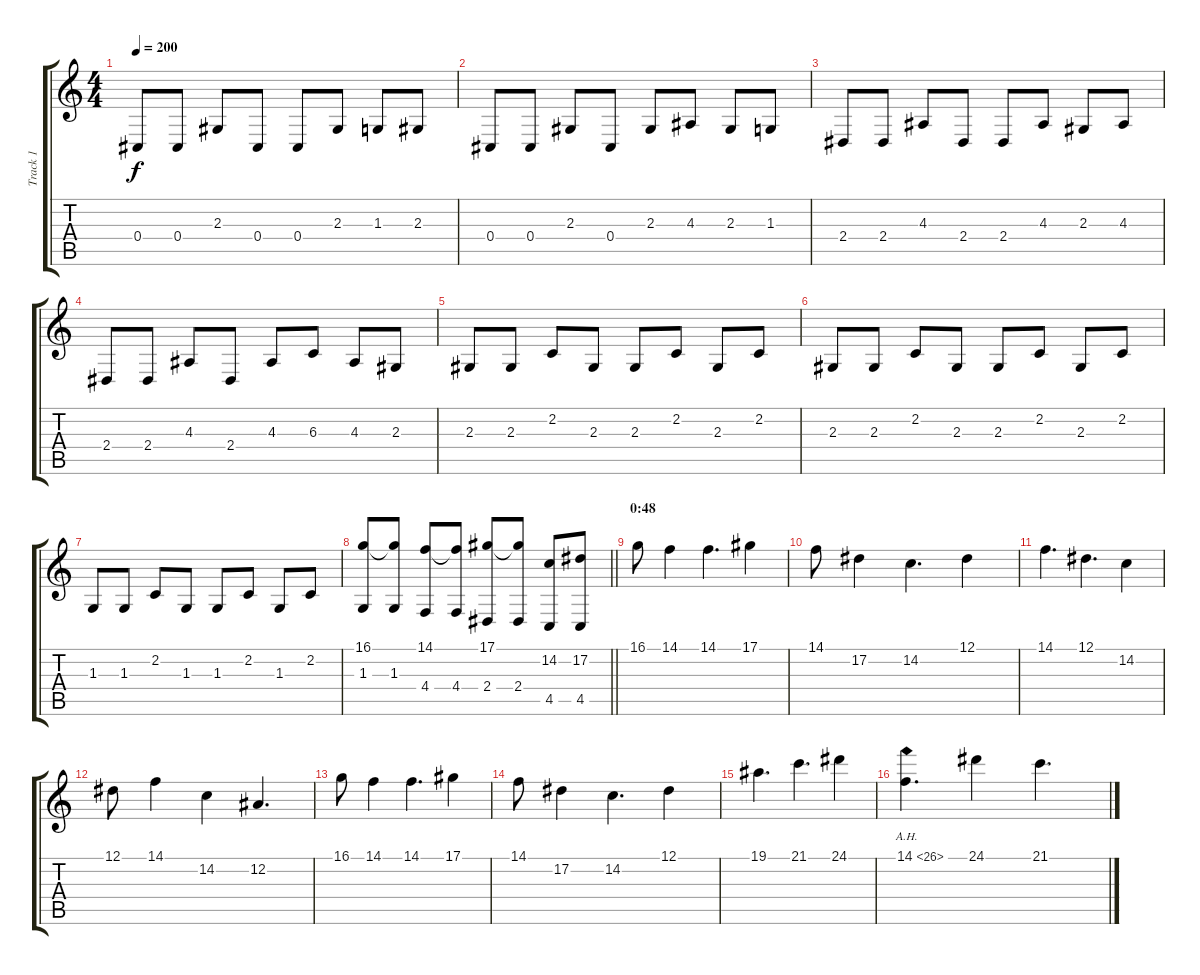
\track ("Track 1" "Track 1") {instrument lead2sawtooth}
\staff {score tabs}
\tuning (Eb4 Bb3 Gb3 Db3 Ab2 Eb2) {hide}
\ts (4 4)
\tempo 200
\clef g2
\ks c
0.4.8{dy f} 0.4.8 2.3.8 0.4.8 0.4.8 2.3.8 1.3.8 2.3.8 |
0.4.8 0.4.8 2.3.8 0.4.8 2.3.8 4.3.8 2.3.8 1.3.8 |
2.4.8 2.4.8 4.3.8 2.4.8 2.4.8 4.3.8 2.3.8 4.3.8 |
2.4.8 2.4.8 4.3.8 2.4.8 4.3.8 6.3.8 4.3.8 2.3.8 |
2.3.8 2.3.8 2.2.8 2.3.8 2.3.8 2.2.8 2.3.8 2.2.8 |
2.3.8 2.3.8 2.2.8 2.3.8 2.3.8 2.2.8 2.3.8 2.2.8 |
1.3.8 1.3.8 2.2.8 1.3.8 1.3.8 2.2.8 1.3.8 2.2.8 |
\barLineRight lightlight
(16.1 1.3).8 (16.1{t} 1.3).8 (14.1 4.4).8 (14.1{t} 4.4).8 (17.1 2.4).8 (17.1{t} 2.4).8 (14.2 4.5).8 (17.2 4.5).8 |
\section ("" "0:48")
16.1.8 14.1.4 14.1.4{d} 17.1.4 |
14.1.8 17.2.4 14.2.4{d} 12.1.4 |
14.1.4{d} 12.1.4{d} 14.2.4 |
12.1.8 14.1.4 14.2.4 12.2.4{d} |
16.1.8 14.1.4 14.1.4{d} 17.1.4 |
14.1.8 17.2.4 14.2.4{d} 12.1.4 |
19.1.4{d} 21.1.4{d} 24.1.4 |
14.1{ah 12}.4{d} 24.1.4 21.1.4{d}
